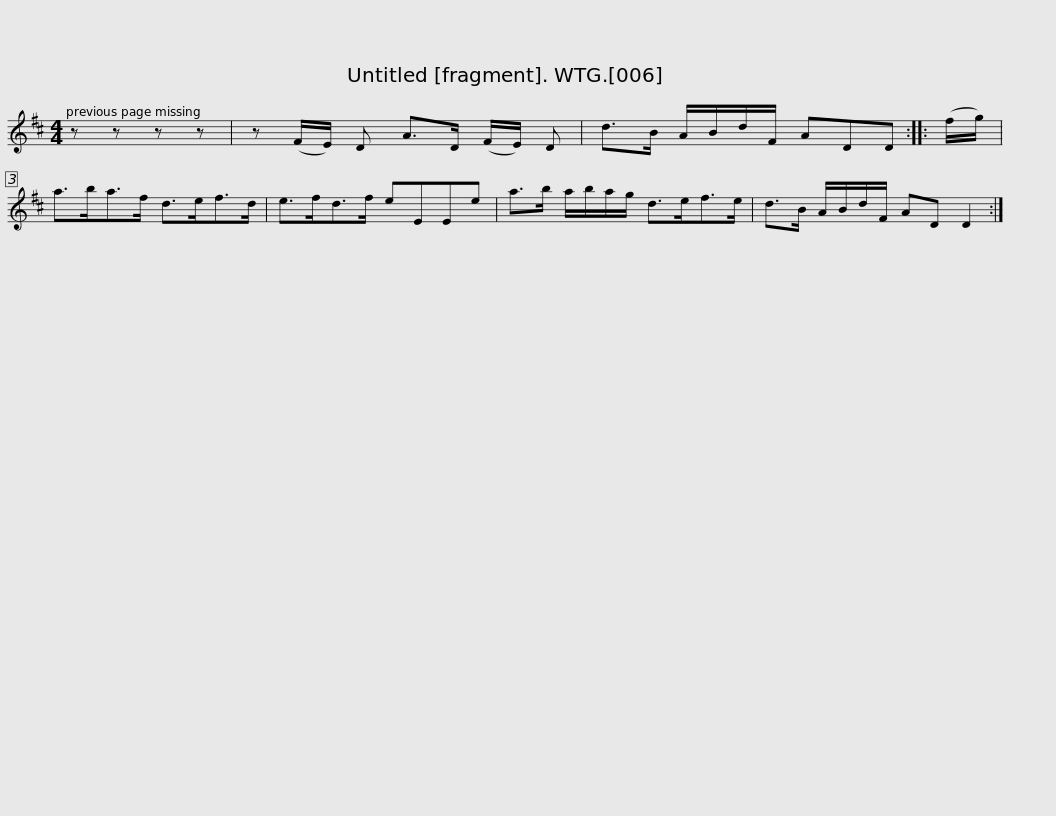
X:1
L:1/8
M:4/4
I:linebreak $
K:D
V:1 treble
V:1
 z z z z | z (F/E/) D A>D (F/E/) D | d>B A/B/d/F/ ADD :: (f/g/) | a>ba>f d>ef>d |$ %5
 e>fd>f eEEe | a>b a/b/a/g/ d>ef>e | d>B A/B/d/F/ AD D2 :| %8
